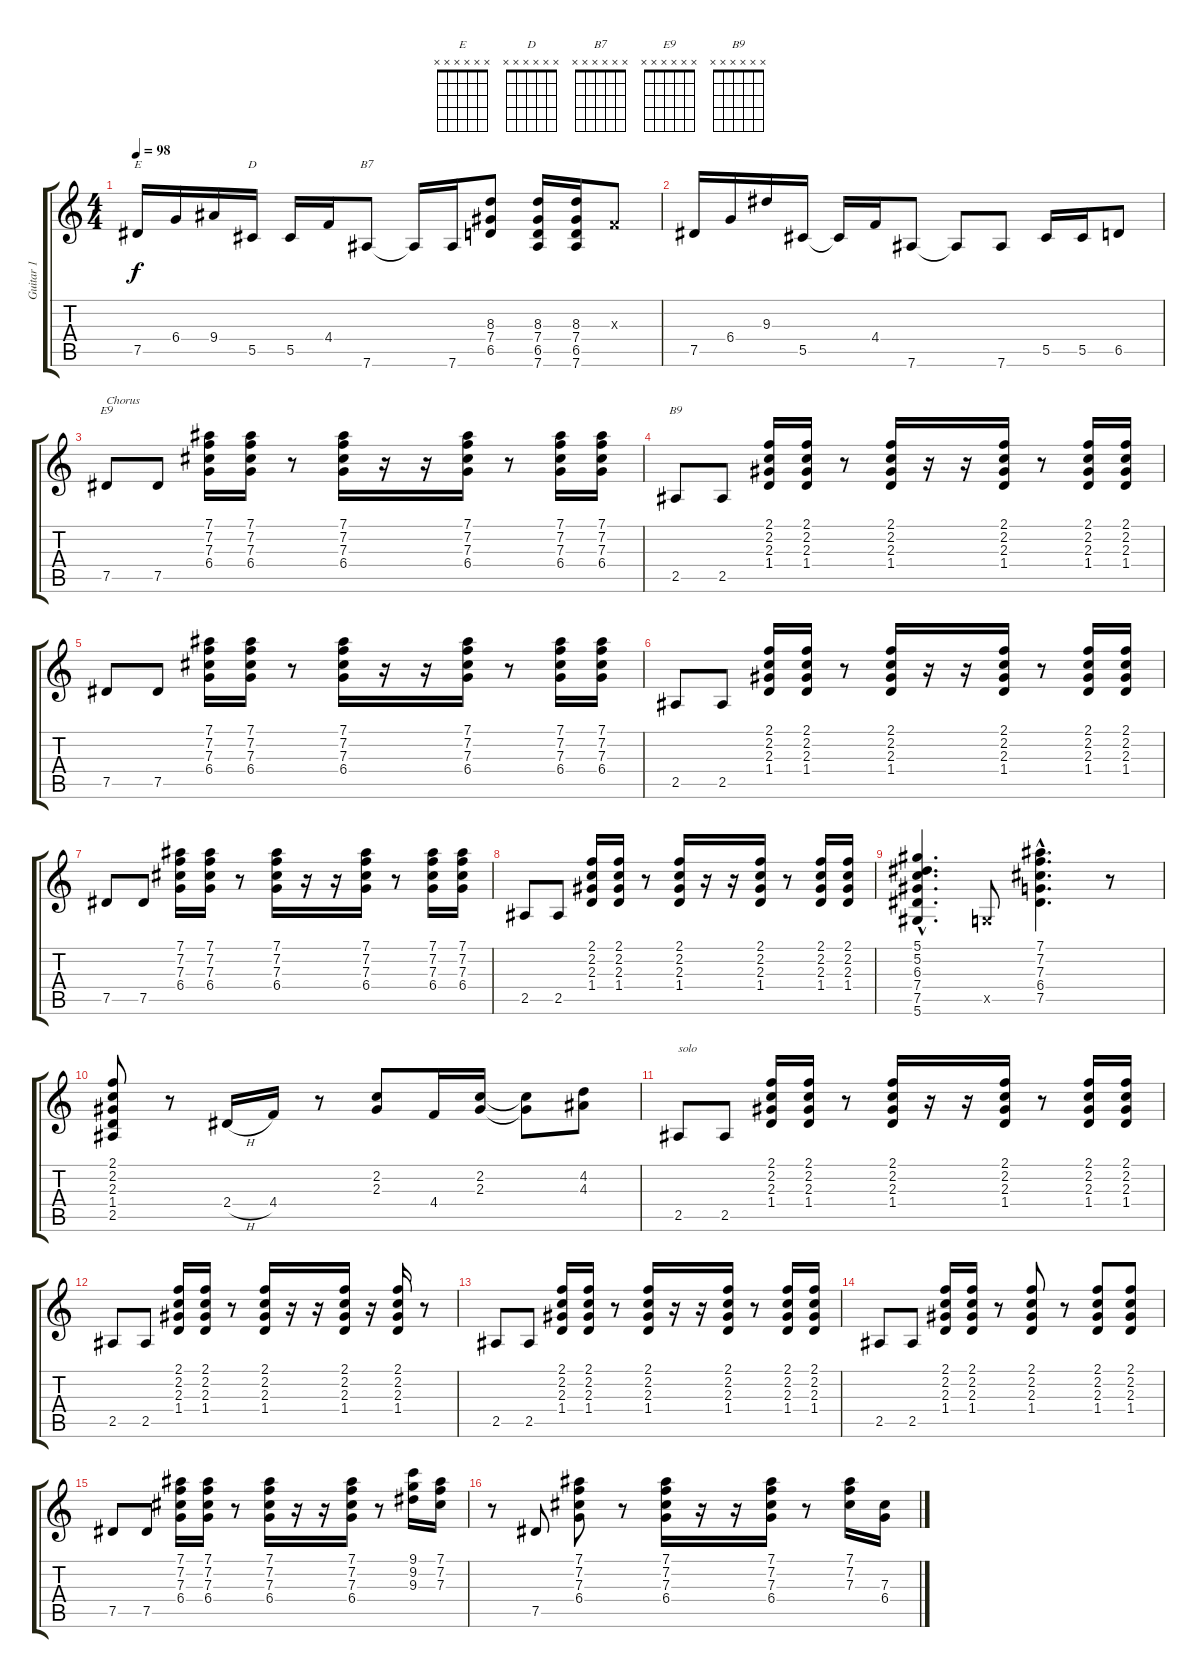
\track ("Guitar 1" "Guitar 1") {instrument overdrivenguitar}
\staff {score tabs}
\tuning (Eb4 Bb3 Gb3 Db3 Ab2 Eb2) {hide}
\chord ("E" x x x x x x) {firstfret 0}
\chord ("D" x x x x x x) {firstfret 0}
\chord ("B7" x x x x x x) {firstfret 0}
\chord ("E9" x x x x x x) {firstfret 0}
\chord ("B9" x x x x x x) {firstfret 0}
\ts (4 4)
\tempo 98
\clef g2
\ks c
7.5.16{ch "E" dy f} 6.4.16 9.4.16 5.5.16{ch "D"} 5.5.16 4.4.16 7.6.8{ch "B7"} 7.6{t}.16 7.6.16 (8.3 7.4 6.5).8 (8.3 7.4 6.5 7.6).16 (8.3 7.4 6.5 7.6).16 -1.3{x}.8 |
7.5.16 6.4.16 9.3.16 5.5.16 5.5{t}.16 4.4.16 7.6.8 7.6{t}.8 7.6.8 5.5.16 5.5.16 6.5.8 |
7.5.8{ch "E9" txt "Chorus"} 7.5.8 (7.1 7.2 7.3 6.4).16 (7.1 7.2 7.3 6.4).16 r.8 (7.1 7.2 7.3 6.4).16 r.16 r.16 (7.1 7.2 7.3 6.4).16 r.8 (7.1 7.2 7.3 6.4).16 (7.1 7.2 7.3 6.4).16 |
2.5.8{ch "B9"} 2.5.8 (2.1 2.2 2.3 1.4).16 (2.1 2.2 2.3 1.4).16 r.8 (2.1 2.2 2.3 1.4).16 r.16 r.16 (2.1 2.2 2.3 1.4).16 r.8 (2.1 2.2 2.3 1.4).16 (2.1 2.2 2.3 1.4).16 |
7.5.8 7.5.8 (7.1 7.2 7.3 6.4).16 (7.1 7.2 7.3 6.4).16 r.8 (7.1 7.2 7.3 6.4).16 r.16 r.16 (7.1 7.2 7.3 6.4).16 r.8 (7.1 7.2 7.3 6.4).16 (7.1 7.2 7.3 6.4).16 |
2.5.8 2.5.8 (2.1 2.2 2.3 1.4).16 (2.1 2.2 2.3 1.4).16 r.8 (2.1 2.2 2.3 1.4).16 r.16 r.16 (2.1 2.2 2.3 1.4).16 r.8 (2.1 2.2 2.3 1.4).16 (2.1 2.2 2.3 1.4).16 |
7.5.8 7.5.8 (7.1 7.2 7.3 6.4).16 (7.1 7.2 7.3 6.4).16 r.8 (7.1 7.2 7.3 6.4).16 r.16 r.16 (7.1 7.2 7.3 6.4).16 r.8 (7.1 7.2 7.3 6.4).16 (7.1 7.2 7.3 6.4).16 |
2.5.8 2.5.8 (2.1 2.2 2.3 1.4).16 (2.1 2.2 2.3 1.4).16 r.8 (2.1 2.2 2.3 1.4).16 r.16 r.16 (2.1 2.2 2.3 1.4).16 r.8 (2.1 2.2 2.3 1.4).16 (2.1 2.2 2.3 1.4).16 |
(5.1{hac} 5.2{hac} 6.3{hac} 7.4{hac} 7.5{hac} 5.6{hac}).4{d} -1.5{x}.8 (7.1{hac} 7.2{hac} 7.3{hac} 6.4{hac} 7.5{hac}).4{d} r.8 |
(2.1 2.2 2.3 1.4 2.5).8 r.8 2.4{h}.16 4.4.16 r.8 (2.2 2.3).8 4.4.16 (2.2 2.3).16 (2.2{t} 2.3{t}).8 (4.2 4.3).8 |
2.5.8{txt "solo"} 2.5.8 (2.1 2.2 2.3 1.4).16 (2.1 2.2 2.3 1.4).16 r.8 (2.1 2.2 2.3 1.4).16 r.16 r.16 (2.1 2.2 2.3 1.4).16 r.8 (2.1 2.2 2.3 1.4).16 (2.1 2.2 2.3 1.4).16 |
2.5.8 2.5.8 (2.1 2.2 2.3 1.4).16 (2.1 2.2 2.3 1.4).16 r.8 (2.1 2.2 2.3 1.4).16 r.16 r.16 (2.1 2.2 2.3 1.4).16 r.16 (2.1 2.2 2.3 1.4).16 r.8 |
2.5.8 2.5.8 (2.1 2.2 2.3 1.4).16 (2.1 2.2 2.3 1.4).16 r.8 (2.1 2.2 2.3 1.4).16 r.16 r.16 (2.1 2.2 2.3 1.4).16 r.8 (2.1 2.2 2.3 1.4).16 (2.1 2.2 2.3 1.4).16 |
2.5.8 2.5.8 (2.1 2.2 2.3 1.4).16 (2.1 2.2 2.3 1.4).16 r.8 (2.1 2.2 2.3 1.4).8 r.8 (2.1 2.2 2.3 1.4).8 (2.1 2.2 2.3 1.4).8 |
7.5.8 7.5.8 (7.1 7.2 7.3 6.4).16 (7.1 7.2 7.3 6.4).16 r.8 (7.1 7.2 7.3 6.4).16 r.16 r.16 (7.1 7.2 7.3 6.4).16 r.8 (9.1 9.2 9.3).16 (7.1 7.2 7.3).16 |
r.8 7.5.8 (7.1 7.2 7.3 6.4).8 r.8 (7.1 7.2 7.3 6.4).16 r.16 r.16 (7.1 7.2 7.3 6.4).16 r.8 (7.1 7.2 7.3).16 (7.3 6.4).16
